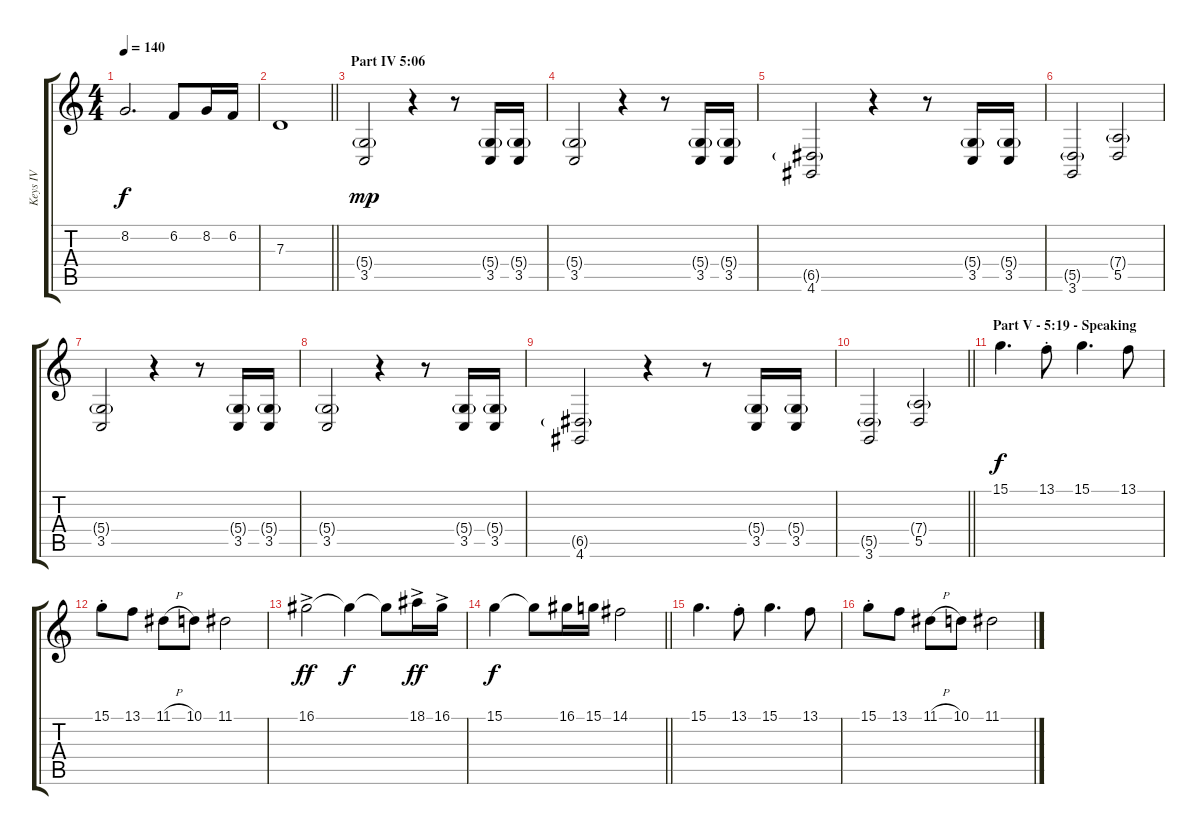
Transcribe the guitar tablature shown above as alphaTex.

\track ("Keys IV" "Keys IV") {instrument stringensemble2}
\staff {score tabs}
\tuning (E4 B3 G3 D3 A2 E2) {hide}
\ts (4 4)
\tempo 140
\clef g2
\ks c
8.2.2{d dy f} 6.2.8 8.2.16 6.2.16 |
\barLineRight lightlight
7.3.1{volume 0} |
\section ("" "Part IV 5:06")
(5.4{g} 3.5).2{dy mp volume 12 instrument orchestrahit} r.4 r.8 (5.4{g} 3.5).16 (5.4{g} 3.5).16 |
(5.4{g} 3.5).2 r.4 r.8 (5.4{g} 3.5).16 (5.4{g} 3.5).16 |
(6.5{g} 4.6).2 r.4 r.8 (5.4{g} 3.5).16 (5.4{g} 3.5).16 |
(5.5{g} 3.6).2 (7.4{g} 5.5).2 |
(5.4{g} 3.5).2{volume 12 instrument orchestrahit} r.4 r.8 (5.4{g} 3.5).16 (5.4{g} 3.5).16 |
(5.4{g} 3.5).2 r.4 r.8 (5.4{g} 3.5).16 (5.4{g} 3.5).16 |
(6.5{g} 4.6).2 r.4 r.8 (5.4{g} 3.5).16 (5.4{g} 3.5).16 |
\barLineRight lightlight
(5.5{g} 3.6).2 (7.4{g} 5.5).2 |
\section ("" "Part V - 5:19 - Speaking")
15.1.4{d dy f volume 6 instrument frenchhorn} 13.1{st}.8 15.1.4{d} 13.1.8 |
15.1{st}.8 13.1.8 11.1{h}.8 10.1.8 11.1.2 |
16.1{ac}.2{dy ff} 16.1{t}.4{dy f} 16.1{t}.8 18.1{ac}.16{dy ff} 16.1{ac}.16 |
\barLineRight lightlight
15.1.4{dy f} 15.1{t}.8 16.1.16 15.1.16 14.1.2 |
15.1.4{d volume 6 instrument frenchhorn} 13.1{st}.8 15.1.4{d} 13.1.8 |
15.1{st}.8 13.1.8 11.1{h}.8 10.1.8 11.1.2
